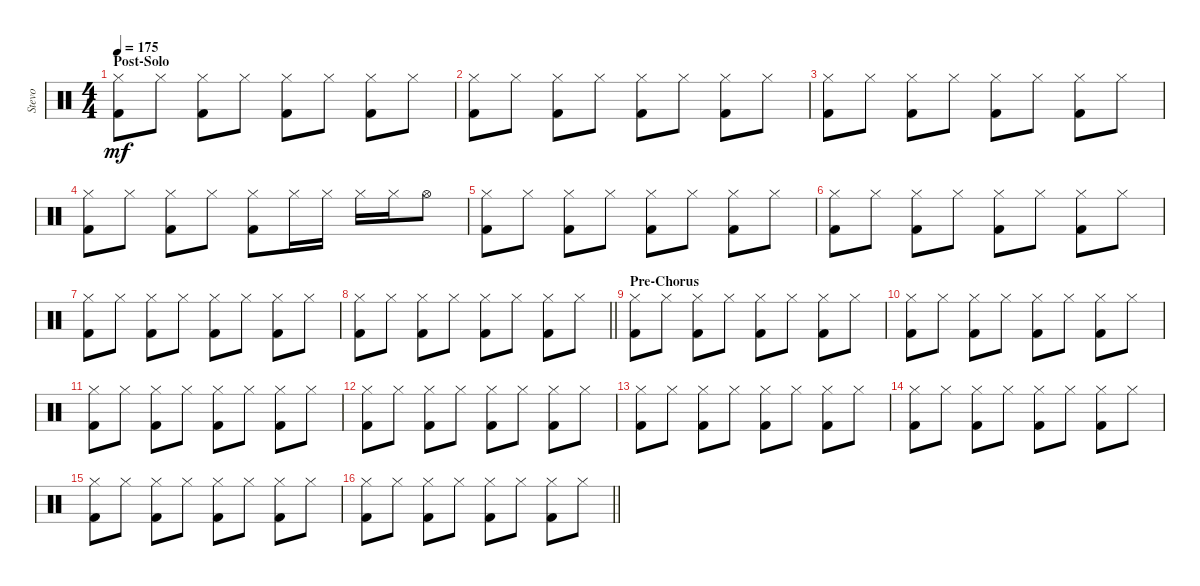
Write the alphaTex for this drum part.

\track ("Stevo" "Stevo") {instrument percussion}
\staff {score}
\articulation defaults
\ts (4 4)
\section ("" "Post-Solo")
\tempo 175
\clef neutral
\ks c
("Hi-Hat (closed)" "Kick (hit) 2").8{dy mf} "Hi-Hat (closed)".8 ("Hi-Hat (closed)" "Kick (hit) 2").8 "Hi-Hat (closed)".8 ("Hi-Hat (closed)" "Kick (hit) 2").8 "Hi-Hat (closed)".8 ("Hi-Hat (closed)" "Kick (hit) 2").8 "Hi-Hat (closed)".8 |
("Hi-Hat (closed)" "Kick (hit) 2").8 "Hi-Hat (closed)".8 ("Hi-Hat (closed)" "Kick (hit) 2").8 "Hi-Hat (closed)".8 ("Hi-Hat (closed)" "Kick (hit) 2").8 "Hi-Hat (closed)".8 ("Hi-Hat (closed)" "Kick (hit) 2").8 "Hi-Hat (closed)".8 |
("Hi-Hat (closed)" "Kick (hit) 2").8 "Hi-Hat (closed)".8 ("Hi-Hat (closed)" "Kick (hit) 2").8 "Hi-Hat (closed)".8 ("Hi-Hat (closed)" "Kick (hit) 2").8 "Hi-Hat (closed)".8 ("Hi-Hat (closed)" "Kick (hit) 2").8 "Hi-Hat (closed)".8 |
("Hi-Hat (closed)" "Kick (hit) 2").8 "Hi-Hat (closed)".8 ("Hi-Hat (closed)" "Kick (hit) 2").8 "Hi-Hat (closed)".8 ("Hi-Hat (closed)" "Kick (hit) 2").8 "Hi-Hat (closed)".16 "Hi-Hat (closed)".16 "Hi-Hat (closed)".16 "Hi-Hat (closed)".16 "Hi-Hat (open)".8 |
("Hi-Hat (closed)" "Kick (hit) 2").8 "Hi-Hat (closed)".8 ("Hi-Hat (closed)" "Kick (hit) 2").8 "Hi-Hat (closed)".8 ("Hi-Hat (closed)" "Kick (hit) 2").8 "Hi-Hat (closed)".8 ("Hi-Hat (closed)" "Kick (hit) 2").8 "Hi-Hat (closed)".8 |
("Hi-Hat (closed)" "Kick (hit) 2").8 "Hi-Hat (closed)".8 ("Hi-Hat (closed)" "Kick (hit) 2").8 "Hi-Hat (closed)".8 ("Hi-Hat (closed)" "Kick (hit) 2").8 "Hi-Hat (closed)".8 ("Hi-Hat (closed)" "Kick (hit) 2").8 "Hi-Hat (closed)".8 |
("Hi-Hat (closed)" "Kick (hit) 2").8 "Hi-Hat (closed)".8 ("Hi-Hat (closed)" "Kick (hit) 2").8 "Hi-Hat (closed)".8 ("Hi-Hat (closed)" "Kick (hit) 2").8 "Hi-Hat (closed)".8 ("Hi-Hat (closed)" "Kick (hit) 2").8 "Hi-Hat (closed)".8 |
\barLineRight lightlight
("Hi-Hat (closed)" "Kick (hit) 2").8 "Hi-Hat (closed)".8 ("Hi-Hat (closed)" "Kick (hit) 2").8 "Hi-Hat (closed)".8 ("Hi-Hat (closed)" "Kick (hit) 2").8 "Hi-Hat (closed)".8 ("Hi-Hat (closed)" "Kick (hit) 2").8 "Hi-Hat (closed)".8 |
\section ("" "Pre-Chorus")
("Hi-Hat (closed)" "Kick (hit) 2").8 "Hi-Hat (closed)".8 ("Hi-Hat (closed)" "Kick (hit) 2").8 "Hi-Hat (closed)".8 ("Hi-Hat (closed)" "Kick (hit) 2").8 "Hi-Hat (closed)".8 ("Hi-Hat (closed)" "Kick (hit) 2").8 "Hi-Hat (closed)".8 |
("Hi-Hat (closed)" "Kick (hit) 2").8 "Hi-Hat (closed)".8 ("Hi-Hat (closed)" "Kick (hit) 2").8 "Hi-Hat (closed)".8 ("Hi-Hat (closed)" "Kick (hit) 2").8 "Hi-Hat (closed)".8 ("Hi-Hat (closed)" "Kick (hit) 2").8 "Hi-Hat (closed)".8 |
("Hi-Hat (closed)" "Kick (hit) 2").8 "Hi-Hat (closed)".8 ("Hi-Hat (closed)" "Kick (hit) 2").8 "Hi-Hat (closed)".8 ("Hi-Hat (closed)" "Kick (hit) 2").8 "Hi-Hat (closed)".8 ("Hi-Hat (closed)" "Kick (hit) 2").8 "Hi-Hat (closed)".8 |
("Hi-Hat (closed)" "Kick (hit) 2").8 "Hi-Hat (closed)".8 ("Hi-Hat (closed)" "Kick (hit) 2").8 "Hi-Hat (closed)".8 ("Hi-Hat (closed)" "Kick (hit) 2").8 "Hi-Hat (closed)".8 ("Hi-Hat (closed)" "Kick (hit) 2").8 "Hi-Hat (closed)".8 |
("Hi-Hat (closed)" "Kick (hit) 2").8 "Hi-Hat (closed)".8 ("Hi-Hat (closed)" "Kick (hit) 2").8 "Hi-Hat (closed)".8 ("Hi-Hat (closed)" "Kick (hit) 2").8 "Hi-Hat (closed)".8 ("Hi-Hat (closed)" "Kick (hit) 2").8 "Hi-Hat (closed)".8 |
("Hi-Hat (closed)" "Kick (hit) 2").8 "Hi-Hat (closed)".8 ("Hi-Hat (closed)" "Kick (hit) 2").8 "Hi-Hat (closed)".8 ("Hi-Hat (closed)" "Kick (hit) 2").8 "Hi-Hat (closed)".8 ("Hi-Hat (closed)" "Kick (hit) 2").8 "Hi-Hat (closed)".8 |
("Hi-Hat (closed)" "Kick (hit) 2").8 "Hi-Hat (closed)".8 ("Hi-Hat (closed)" "Kick (hit) 2").8 "Hi-Hat (closed)".8 ("Hi-Hat (closed)" "Kick (hit) 2").8 "Hi-Hat (closed)".8 ("Hi-Hat (closed)" "Kick (hit) 2").8 "Hi-Hat (closed)".8 |
\barLineRight lightlight
("Hi-Hat (closed)" "Kick (hit) 2").8 "Hi-Hat (closed)".8 ("Hi-Hat (closed)" "Kick (hit) 2").8 "Hi-Hat (closed)".8 ("Hi-Hat (closed)" "Kick (hit) 2").8 "Hi-Hat (closed)".8 ("Hi-Hat (closed)" "Kick (hit) 2").8 "Hi-Hat (closed)".8
